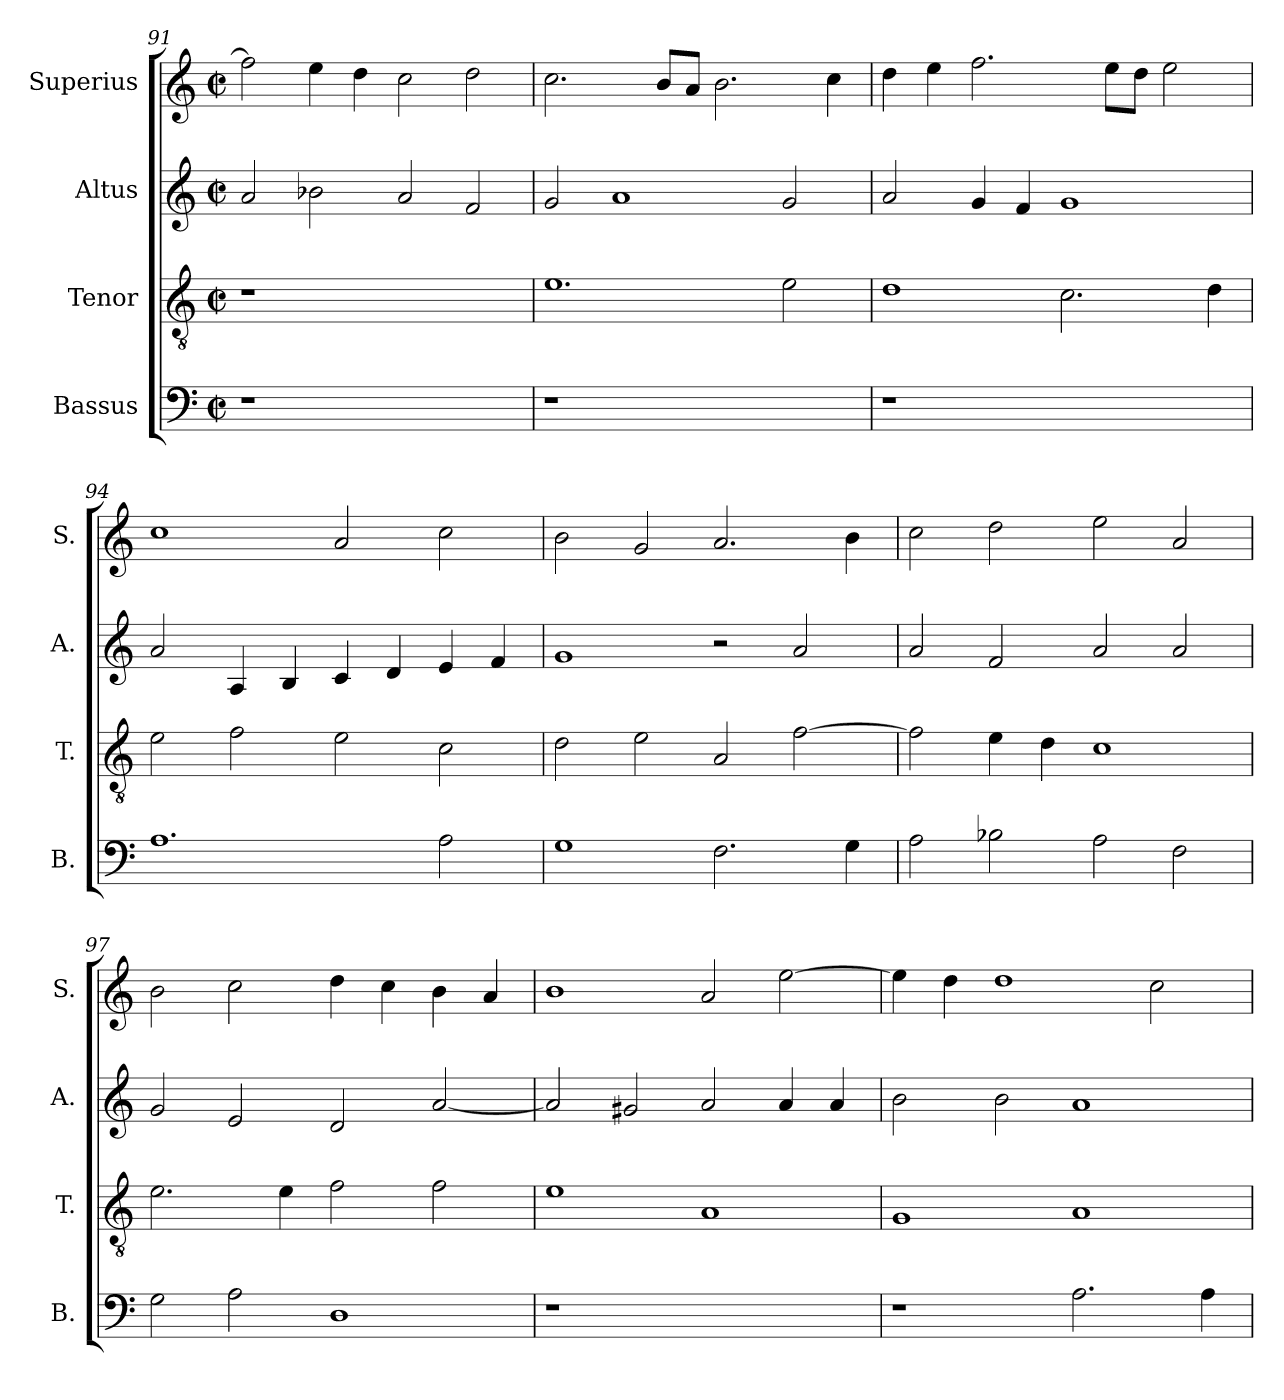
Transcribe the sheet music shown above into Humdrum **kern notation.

**kern	**kern	**kern	**kern
*part4	*part3	*part2	*part1
*staff4	*staff3	*staff2	*staff1
*I"Bassus	*I"Tenor	*I"Altus	*I"Superius
*I'B.	*I'T.	*I'A.	*I'S.
*clefF4	*clefGv2	*clefG2	*clefG2
*	*ITrd7c12	*	*
*k[]	*k[]	*k[]	*k[]
*C:	*C:	*C:	*C:
*M2/2	*M2/2	*M2/2	*M2/2
*met(c|)	*met(c|)	*met(c|)	*met(c|)
=91	=91	=91	=91
!LO:N:vis=1	!LO:N:vis=1	!	!
1r	1r	2ai/	2ffi\]
.	.	2b-Xi\	4eei\
.	.	.	4ddi\
1ryy	1ryy	2ai/	2cci\
.	.	2fi/	2ddi\
!!LO:LB:g=z
=92	=92	=92	=92
!LO:N:vis=1	!	!	!
1r	1.Ei	2gi/	2.cci\
.	.	1ai	.
.	.	.	8bi/L
.	.	.	8ai/J
1ryy	.	.	2.bi\
.	2Ei\	2gi/	.
.	.	.	4cci\
=93	=93	=93	=93
!LO:N:vis=1	!	!	!
1r	1Di	2ai/	4ddi\
.	.	.	4eei\
.	.	4gi/	2.ffi\
.	.	4fi/	.
1ryy	2.Ci\	1gi	.
.	.	.	8eei\L
.	.	.	8ddi\J
.	.	.	2eei\
.	4Di\	.	.
=94	=94	=94	=94
1.Ai	2Ei\	2ai/	1cci
.	2Fi\	4Ai/	.
.	.	4Bi/	.
.	2Ei\	4ci/	2ai/
.	.	4di/	.
2Ai\	2Ci\	4ei/	2cci\
.	.	4fi/	.
=95	=95	=95	=95
1Gi	2Di\	1gi	2bi\
.	2Ei\	.	2gi/
2.Fi\	2AAi/	2r	2.ai/
.	[>2Fi\	2ai/	.
4Gi\	.	.	4bi\
=96	=96	=96	=96
2Ai\	2Fi\]	2ai/	2cci\
2B-Xi\	4Ei\	2fi/	2ddi\
.	4Di\	.	.
2Ai\	1Ci	2ai/	2eei\
2Fi\	.	2ai/	2ai/
!!LO:LB:g=z
=97	=97	=97	=97
2Gi\	2.Ei\	2gi/	2bi\
2Ai\	.	2ei/	2cci\
.	4Ei\	.	.
1Di	2Fi\	2di/	4ddi\
.	.	.	4cci\
.	2Fi\	[<2ai/	4bi\
.	.	.	4ai/
=98	=98	=98	=98
!LO:N:vis=1	!	!	!
1r	1Ei	2ai/]	1bi
.	.	2g#Xi/	.
1ryy	1AAi	2ai/	2ai/
.	.	4ai/	[>2eei\
.	.	4ai/	.
=99	=99	=99	=99
1r	1GGi	2bi\	4eei\]
.	.	.	4ddi\
.	.	2bi\	1ddi
2.Ai\	1AAi	1ai	.
.	.	.	2cci\
4Ai\	.	.	.
=	=	=	=
*-	*-	*-	*-
